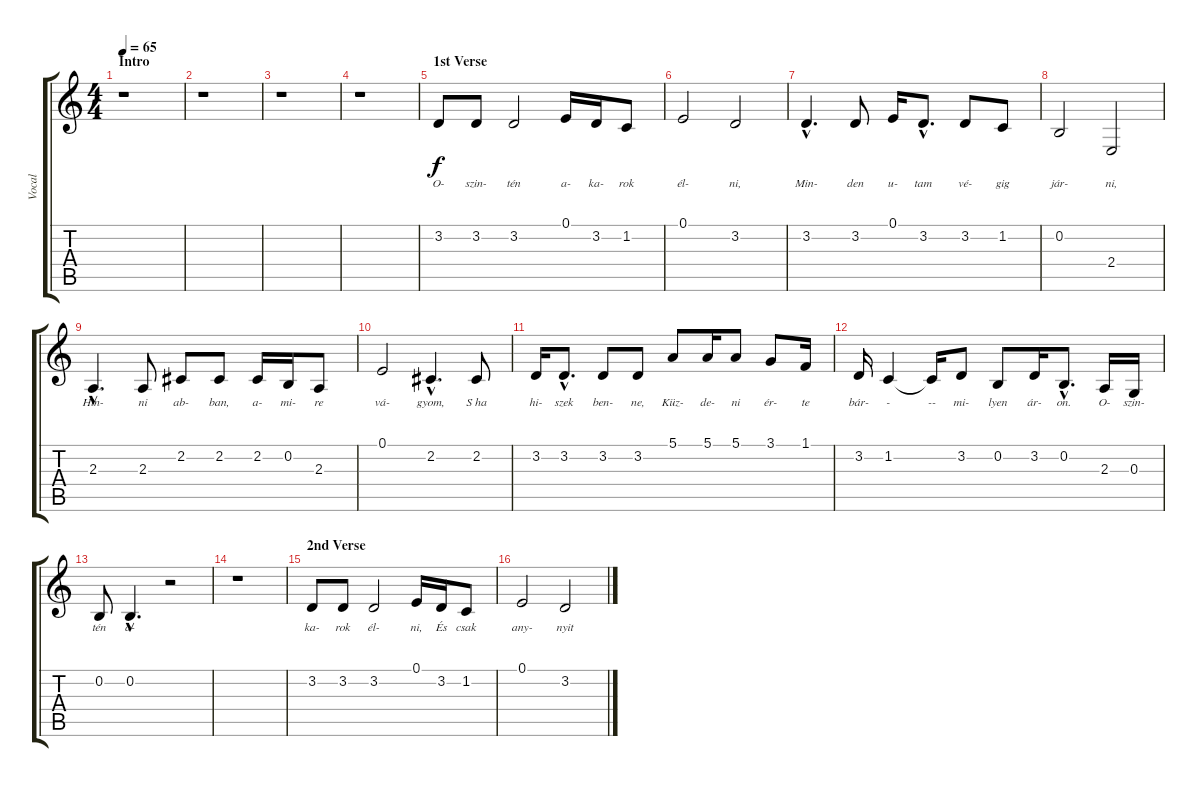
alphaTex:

\track ("Vocal" "Vocal") {instrument flute}
\staff {score tabs}
\tuning (E4 B3 G3 D3 A2 E2) {hide}
\ts (4 4)
\section ("" "Intro")
\tempo 65
\clef g2
\ks c
r.1{dy f instrument flute} |
r.1 |
r.1 |
r.1 |
\section ("" "1st Verse")
3.2.8{lyrics (0 "O-") lyrics (1 "") lyrics (2 "") lyrics (3 "") lyrics (4 "")} 3.2.8{lyrics (0 "szin-") lyrics (1 "") lyrics (2 "") lyrics (3 "") lyrics (4 "")} 3.2.2{lyrics (0 "tén") lyrics (1 "") lyrics (2 "") lyrics (3 "") lyrics (4 "")} 0.1.16{lyrics (0 "a-") lyrics (1 "") lyrics (2 "") lyrics (3 "") lyrics (4 "")} 3.2.16{lyrics (0 "ka-") lyrics (1 "") lyrics (2 "") lyrics (3 "") lyrics (4 "")} 1.2.8{lyrics (0 "rok") lyrics (1 "") lyrics (2 "") lyrics (3 "") lyrics (4 "")} |
0.1.2{lyrics (0 "él-") lyrics (1 "") lyrics (2 "") lyrics (3 "") lyrics (4 "")} 3.2.2{lyrics (0 "ni,") lyrics (1 "") lyrics (2 "") lyrics (3 "") lyrics (4 "")} |
3.2{hac}.4{d lyrics (0 "Min-") lyrics (1 "") lyrics (2 "") lyrics (3 "") lyrics (4 "")} 3.2.8{lyrics (0 "den") lyrics (1 "") lyrics (2 "") lyrics (3 "") lyrics (4 "")} 0.1.16{lyrics (0 "u-") lyrics (1 "") lyrics (2 "") lyrics (3 "") lyrics (4 "")} 3.2{hac}.8{d lyrics (0 "tam") lyrics (1 "") lyrics (2 "") lyrics (3 "") lyrics (4 "")} 3.2.8{lyrics (0 "vé-") lyrics (1 "") lyrics (2 "") lyrics (3 "") lyrics (4 "")} 1.2.8{lyrics (0 "gig") lyrics (1 "") lyrics (2 "") lyrics (3 "") lyrics (4 "")} |
0.2.2{lyrics (0 "jár-") lyrics (1 "") lyrics (2 "") lyrics (3 "") lyrics (4 "")} 2.4.2{lyrics (0 "ni,") lyrics (1 "") lyrics (2 "") lyrics (3 "") lyrics (4 "")} |
2.3{hac}.4{d lyrics (0 "Hin-") lyrics (1 "") lyrics (2 "") lyrics (3 "") lyrics (4 "")} 2.3.8{lyrics (0 "ni") lyrics (1 "") lyrics (2 "") lyrics (3 "") lyrics (4 "")} 2.2.8{lyrics (0 "ab-") lyrics (1 "") lyrics (2 "") lyrics (3 "") lyrics (4 "")} 2.2.8{lyrics (0 "ban,") lyrics (1 "") lyrics (2 "") lyrics (3 "") lyrics (4 "")} 2.2.16{lyrics (0 "a-") lyrics (1 "") lyrics (2 "") lyrics (3 "") lyrics (4 "")} 0.2.16{lyrics (0 "mi-") lyrics (1 "") lyrics (2 "") lyrics (3 "") lyrics (4 "")} 2.3.8{lyrics (0 "re") lyrics (1 "") lyrics (2 "") lyrics (3 "") lyrics (4 "")} |
0.1.2{lyrics (0 "vá-") lyrics (1 "") lyrics (2 "") lyrics (3 "") lyrics (4 "")} 2.2{hac}.4{d lyrics (0 "gyom,") lyrics (1 "") lyrics (2 "") lyrics (3 "") lyrics (4 "")} 2.2.8{lyrics (0 "S ha") lyrics (1 "") lyrics (2 "") lyrics (3 "") lyrics (4 "")} |
3.2.16{lyrics (0 "hi-") lyrics (1 "") lyrics (2 "") lyrics (3 "") lyrics (4 "")} 3.2{hac}.8{d lyrics (0 "szek") lyrics (1 "") lyrics (2 "") lyrics (3 "") lyrics (4 "")} 3.2.8{lyrics (0 "ben-") lyrics (1 "") lyrics (2 "") lyrics (3 "") lyrics (4 "")} 3.2.8{lyrics (0 "ne,") lyrics (1 "") lyrics (2 "") lyrics (3 "") lyrics (4 "")} 5.1.8{lyrics (0 "Küz-") lyrics (1 "") lyrics (2 "") lyrics (3 "") lyrics (4 "")} 5.1.16{lyrics (0 "de-") lyrics (1 "") lyrics (2 "") lyrics (3 "") lyrics (4 "")} 5.1.8{lyrics (0 "ni") lyrics (1 "") lyrics (2 "") lyrics (3 "") lyrics (4 "")} 3.1.8{lyrics (0 "ér-") lyrics (1 "") lyrics (2 "") lyrics (3 "") lyrics (4 "")} 1.1.16{lyrics (0 "te") lyrics (1 "") lyrics (2 "") lyrics (3 "") lyrics (4 "")} |
3.2.16{lyrics (0 "bár-") lyrics (1 "") lyrics (2 "") lyrics (3 "") lyrics (4 "")} 1.2.4{lyrics (0 "-") lyrics (1 "") lyrics (2 "") lyrics (3 "") lyrics (4 "")} 1.2{t}.16{lyrics (0 "--") lyrics (1 "") lyrics (2 "") lyrics (3 "") lyrics (4 "")} 3.2.8{lyrics (0 "mi-") lyrics (1 "") lyrics (2 "") lyrics (3 "") lyrics (4 "")} 0.2.8{lyrics (0 "lyen") lyrics (1 "") lyrics (2 "") lyrics (3 "") lyrics (4 "")} 3.2.16{lyrics (0 "ár-") lyrics (1 "") lyrics (2 "") lyrics (3 "") lyrics (4 "")} 0.2{hac}.8{d lyrics (0 "on.") lyrics (1 "") lyrics (2 "") lyrics (3 "") lyrics (4 "")} 2.3.16{lyrics (0 "O-") lyrics (1 "") lyrics (2 "") lyrics (3 "") lyrics (4 "")} 0.3.16{lyrics (0 "szin-") lyrics (1 "") lyrics (2 "") lyrics (3 "") lyrics (4 "")} |
0.2.8{lyrics (0 "tén") lyrics (1 "") lyrics (2 "") lyrics (3 "") lyrics (4 "")} 0.2{hac}.4{d lyrics (0 "a-") lyrics (1 "") lyrics (2 "") lyrics (3 "") lyrics (4 "")} r.2 |
r.1 |
\section ("" "2nd Verse")
3.2.8{lyrics (0 "ka-") lyrics (1 "") lyrics (2 "") lyrics (3 "") lyrics (4 "")} 3.2.8{lyrics (0 "rok") lyrics (1 "") lyrics (2 "") lyrics (3 "") lyrics (4 "")} 3.2.2{lyrics (0 "él-") lyrics (1 "") lyrics (2 "") lyrics (3 "") lyrics (4 "")} 0.1.16{lyrics (0 "ni,") lyrics (1 "") lyrics (2 "") lyrics (3 "") lyrics (4 "")} 3.2.16{lyrics (0 "És") lyrics (1 "") lyrics (2 "") lyrics (3 "") lyrics (4 "")} 1.2.8{lyrics (0 "csak") lyrics (1 "") lyrics (2 "") lyrics (3 "") lyrics (4 "")} |
0.1.2{lyrics (0 "any-") lyrics (1 "") lyrics (2 "") lyrics (3 "") lyrics (4 "")} 3.2.2{lyrics (0 "nyit") lyrics (1 "") lyrics (2 "") lyrics (3 "") lyrics (4 "")}
